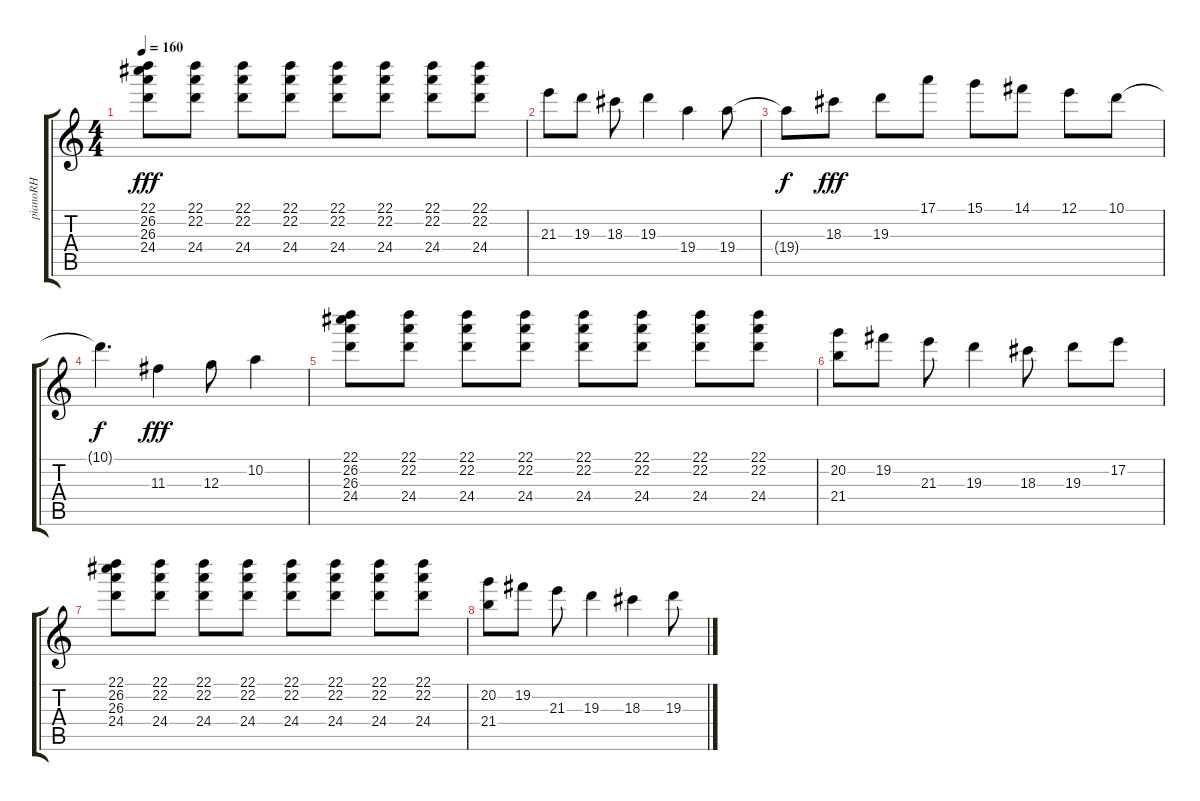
\track ("pianoRH" "pianoRH") {instrument electricguitarjazz}
\staff {score tabs}
\tuning (E4 B3 G3 D3 A2 E2) {hide}
\ts (4 4)
\tempo 160
\clef g2
\ks c
(22.1 26.2 26.3 24.4).8{dy fff} (22.1 22.2 24.4).8 (22.1 22.2 24.4).8 (22.1 22.2 24.4).8 (22.1 22.2 24.4).8 (22.1 22.2 24.4).8 (22.1 22.2 24.4).8 (22.1 22.2 24.4).8 |
21.3.8 19.3.8 18.3.8 19.3.4 19.4.4 19.4.8 |
19.4{t}.8{dy f} 18.3.8{dy fff} 19.3.8 17.1.8 15.1.8 14.1.8 12.1.8 10.1.8 |
10.1{t}.4{d dy f} 11.3.4{dy fff} 12.3.8 10.2.4 |
(22.1 26.2 26.3 24.4).8 (22.1 22.2 24.4).8 (22.1 22.2 24.4).8 (22.1 22.2 24.4).8 (22.1 22.2 24.4).8 (22.1 22.2 24.4).8 (22.1 22.2 24.4).8 (22.1 22.2 24.4).8 |
(20.2 21.4).8 19.2.8 21.3.8 19.3.4 18.3.8 19.3.8 17.2.8 |
(22.1 26.2 26.3 24.4).8 (22.1 22.2 24.4).8 (22.1 22.2 24.4).8 (22.1 22.2 24.4).8 (22.1 22.2 24.4).8 (22.1 22.2 24.4).8 (22.1 22.2 24.4).8 (22.1 22.2 24.4).8 |
(20.2 21.4).8 19.2.8 21.3.8 19.3.4 18.3.4 19.3.8
